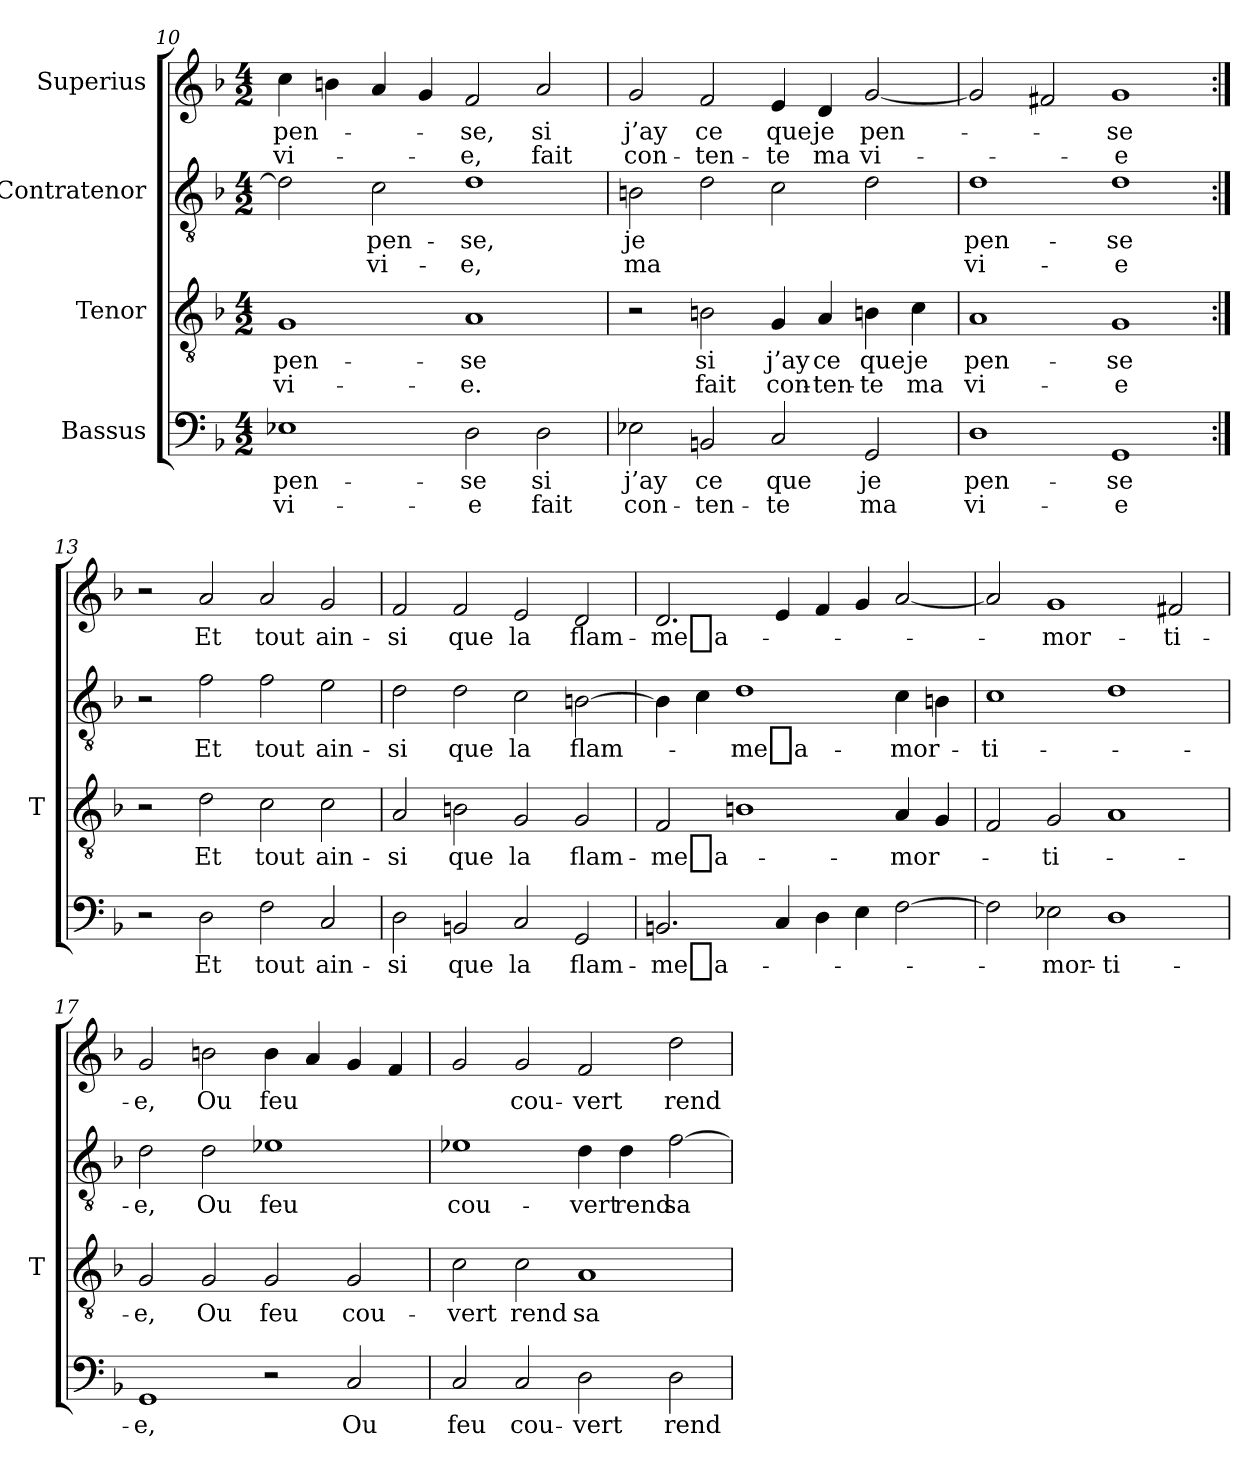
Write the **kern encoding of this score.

**kern	**text	**text	**kern	**text	**text	**kern	**text	**text	**kern	**text	**text
*part4	*part4	*part4	*part3	*part3	*part3	*part2	*part2	*part2	*part1	*part1	*part1
*staff4	*staff4	*staff4	*staff3	*staff3	*staff3	*staff2	*staff2	*staff2	*staff1	*staff1	*staff1
*I"Bassus	*	*	*I"Tenor	*	*	*I"Contratenor	*	*	*I"Superius	*	*
*	*	*	*I'T	*	*	*	*	*	*	*	*
*clefF4	*	*	*clefGv2	*	*	*clefGv2	*	*	*clefG2	*	*
*k[b-]	*	*	*k[b-]	*	*	*k[b-]	*	*	*k[b-]	*	*
*M4/2	*	*	*M4/2	*	*	*M4/2	*	*	*M4/2	*	*
=10	=10	=10	=10	=10	=10	=10	=10	=10	=10	=10	=10
1E-X	pen-	vi-	1G	pen-	vi-	2d]	.	.	4cc	pen-	vi-
.	.	.	.	.	.	.	.	.	4b	.	.
.	.	.	.	.	.	2c	pen-	vi-	4a	.	.
.	.	.	.	.	.	.	.	.	4g	.	.
2D	-se	-e	1A	-se	-e.	1d	-se,	-e,	2f	-se,	-e,
2D	-si	-fait	.	.	.	.	.	.	2a	-si	-fait
=11	=11	=11	=11	=11	=11	=11	=11	=11	=11	=11	=11
2E-X	-j’ay	con-	2r	.	.	2B	-je	-ma	2g	-j’ay	con-
2BB	-ce	ten-	2Bn	-si	-fait	2d	.	.	2f	-ce	ten-
2C	-que	-te	4G	-j’ay	con-	2c	.	.	4e	-que	-te
.	.	.	4A	-ce	ten-	.	.	.	4d	-je	-ma
2GG	-je	-ma	4Bn	-que	-te	2d	.	.	[2g	pen-	vi-
.	.	.	4c	-je	-ma	.	.	.	.	.	.
=12	=12	=12	=12	=12	=12	=12	=12	=12	=12	=12	=12
1D	pen-	vi-	1A	pen-	vi-	1d	pen-	vi-	2g]	.	.
.	.	.	.	.	.	.	.	.	2f#X	.	.
1GG	-se	-e	1G	-se	-e	1d	-se	-e	1g	-se	-e
=13:|!	=13:|!	=13:|!	=13:|!	=13:|!	=13:|!	=13:|!	=13:|!	=13:|!	=13:|!	=13:|!	=13:|!
2r	.	.	2r	.	.	2r	.	.	2r	.	.
2D	-Et	.	2d	-Et	.	2f	-Et	.	2a	-Et	.
2F	-tout	.	2c	-tout	.	2f	-tout	.	2a	-tout	.
2C	ain-	.	2c	ain-	.	2e	ain-	.	2g	ain-	.
=14	=14	=14	=14	=14	=14	=14	=14	=14	=14	=14	=14
2D	-si	.	2A	-si	.	2d	-si	.	2f	-si	.
2BB	-que	.	2Bn	-que	.	2d	-que	.	2f	-que	.
2C	-la	.	2G	-la	.	2c	-la	.	2e	-la	.
2GG	flam-	.	2G	flam-	.	[2B	flam-	.	2d	flam-	.
=15	=15	=15	=15	=15	=15	=15	=15	=15	=15	=15	=15
2.BB	me_a-	.	2F	me_a-	.	4B]	.	.	2.d	me_a-	.
.	.	.	.	.	.	4c	.	.	.	.	.
.	.	.	1Bn	.	.	1d	me_a-	.	.	.	.
4C	.	.	.	.	.	.	.	.	4e	.	.
4D	.	.	.	.	.	.	.	.	4f	.	.
4E	.	.	.	.	.	.	.	.	4g	.	.
[2F	.	.	4A	mor-	.	4c	mor-	.	[2a	.	.
.	.	.	4G	.	.	4B	.	.	.	.	.
=16	=16	=16	=16	=16	=16	=16	=16	=16	=16	=16	=16
2F]	.	.	2F	.	.	1c	ti-	.	2a]	.	.
2E-X	mor-	.	2G	ti-	.	.	.	.	1g	mor-	.
1D	ti-	.	1A	.	.	1d	.	.	.	.	.
.	.	.	.	.	.	.	.	.	2f#X	ti-	.
=17	=17	=17	=17	=17	=17	=17	=17	=17	=17	=17	=17
1GG	-e,	.	2G	-e,	.	2d	-e,	.	2g	-e,	.
.	.	.	2G	-Ou	.	2d	-Ou	.	2b	-Ou	.
2r	.	.	2G	-feu	.	1e-X	-feu	.	4b	-feu	.
.	.	.	.	.	.	.	.	.	4a	.	.
2C	-Ou	.	2G	cou-	.	.	.	.	4g	.	.
.	.	.	.	.	.	.	.	.	4f	.	.
=18	=18	=18	=18	=18	=18	=18	=18	=18	=18	=18	=18
2C	-feu	.	2c	-vert	.	1e-X	cou-	.	2g	.	.
2C	cou-	.	2c	-rend	.	.	.	.	2g	cou-	.
2D	-vert	.	1A	-sa	.	4d	-vert	.	2f	-vert	.
.	.	.	.	.	.	4d	-rend	.	.	.	.
2D	-rend	.	.	.	.	[2f	-sa	.	2dd	-rend	.
=	=	=	=	=	=	=	=	=	=	=	=
*-	*-	*-	*-	*-	*-	*-	*-	*-	*-	*-	*-
